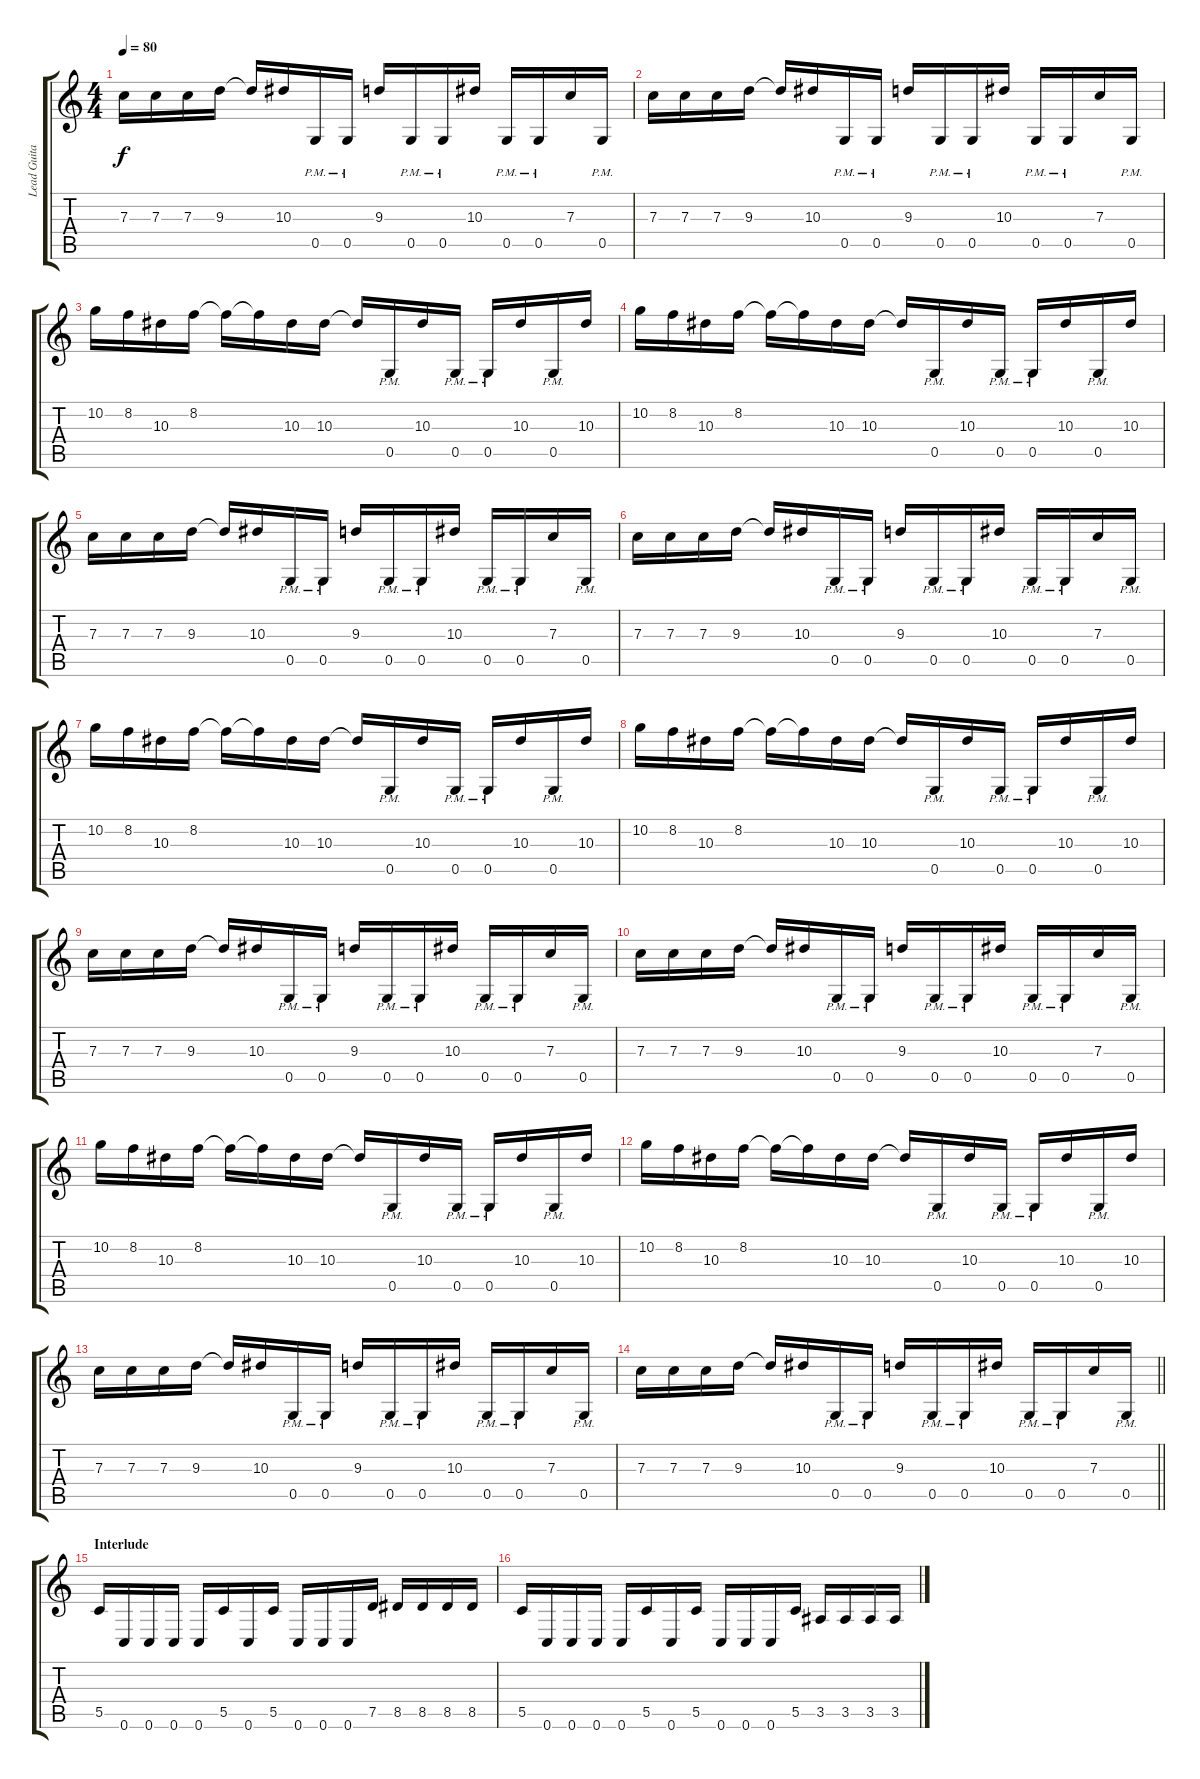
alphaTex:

\track ("Lead Guitar (Andi)" "Lead Guita") {instrument electricguitarjazz}
\staff {score tabs}
\tuning (D4 A3 F3 C3 G2 C2) {hide}
\ts (4 4)
\tempo 80
\clef g2
\ks c
7.3.16{dy f} 7.3.16 7.3.16 9.3.16 9.3{t}.16 10.3.16 0.5{pm}.16 0.5{pm}.16 9.3.16 0.5{pm}.16 0.5{pm}.16 10.3.16 0.5{pm}.16 0.5{pm}.16 7.3.16 0.5{pm}.16 |
7.3.16 7.3.16 7.3.16 9.3.16 9.3{t}.16 10.3.16 0.5{pm}.16 0.5{pm}.16 9.3.16 0.5{pm}.16 0.5{pm}.16 10.3.16 0.5{pm}.16 0.5{pm}.16 7.3.16 0.5{pm}.16 |
10.2.16 8.2.16 10.3.16 8.2.16 8.2{t}.16 8.2{t}.16 10.3.16 10.3.16 10.3{t}.16 0.5{pm}.16 10.3.16 0.5{pm}.16 0.5{pm}.16 10.3.16 0.5{pm}.16 10.3.16 |
10.2.16 8.2.16 10.3.16 8.2.16 8.2{t}.16 8.2{t}.16 10.3.16 10.3.16 10.3{t}.16 0.5{pm}.16 10.3.16 0.5{pm}.16 0.5{pm}.16 10.3.16 0.5{pm}.16 10.3.16 |
7.3.16 7.3.16 7.3.16 9.3.16 9.3{t}.16 10.3.16 0.5{pm}.16 0.5{pm}.16 9.3.16 0.5{pm}.16 0.5{pm}.16 10.3.16 0.5{pm}.16 0.5{pm}.16 7.3.16 0.5{pm}.16 |
7.3.16 7.3.16 7.3.16 9.3.16 9.3{t}.16 10.3.16 0.5{pm}.16 0.5{pm}.16 9.3.16 0.5{pm}.16 0.5{pm}.16 10.3.16 0.5{pm}.16 0.5{pm}.16 7.3.16 0.5{pm}.16 |
10.2.16 8.2.16 10.3.16 8.2.16 8.2{t}.16 8.2{t}.16 10.3.16 10.3.16 10.3{t}.16 0.5{pm}.16 10.3.16 0.5{pm}.16 0.5{pm}.16 10.3.16 0.5{pm}.16 10.3.16 |
10.2.16 8.2.16 10.3.16 8.2.16 8.2{t}.16 8.2{t}.16 10.3.16 10.3.16 10.3{t}.16 0.5{pm}.16 10.3.16 0.5{pm}.16 0.5{pm}.16 10.3.16 0.5{pm}.16 10.3.16 |
7.3.16 7.3.16 7.3.16 9.3.16 9.3{t}.16 10.3.16 0.5{pm}.16 0.5{pm}.16 9.3.16 0.5{pm}.16 0.5{pm}.16 10.3.16 0.5{pm}.16 0.5{pm}.16 7.3.16 0.5{pm}.16 |
7.3.16 7.3.16 7.3.16 9.3.16 9.3{t}.16 10.3.16 0.5{pm}.16 0.5{pm}.16 9.3.16 0.5{pm}.16 0.5{pm}.16 10.3.16 0.5{pm}.16 0.5{pm}.16 7.3.16 0.5{pm}.16 |
10.2.16 8.2.16 10.3.16 8.2.16 8.2{t}.16 8.2{t}.16 10.3.16 10.3.16 10.3{t}.16 0.5{pm}.16 10.3.16 0.5{pm}.16 0.5{pm}.16 10.3.16 0.5{pm}.16 10.3.16 |
10.2.16 8.2.16 10.3.16 8.2.16 8.2{t}.16 8.2{t}.16 10.3.16 10.3.16 10.3{t}.16 0.5{pm}.16 10.3.16 0.5{pm}.16 0.5{pm}.16 10.3.16 0.5{pm}.16 10.3.16 |
7.3.16 7.3.16 7.3.16 9.3.16 9.3{t}.16 10.3.16 0.5{pm}.16 0.5{pm}.16 9.3.16 0.5{pm}.16 0.5{pm}.16 10.3.16 0.5{pm}.16 0.5{pm}.16 7.3.16 0.5{pm}.16 |
\barLineRight lightlight
7.3.16 7.3.16 7.3.16 9.3.16 9.3{t}.16 10.3.16 0.5{pm}.16 0.5{pm}.16 9.3.16 0.5{pm}.16 0.5{pm}.16 10.3.16 0.5{pm}.16 0.5{pm}.16 7.3.16 0.5{pm}.16 |
\section ("" "Interlude")
5.5.16 0.6.16 0.6.16 0.6.16 0.6.16 5.5.16 0.6.16 5.5.16 0.6.16 0.6.16 0.6.16 7.5.16 8.5.16 8.5.16 8.5.16 8.5.16 |
5.5.16 0.6.16 0.6.16 0.6.16 0.6.16 5.5.16 0.6.16 5.5.16 0.6.16 0.6.16 0.6.16 5.5.16 3.5.16 3.5.16 3.5.16 3.5.16
